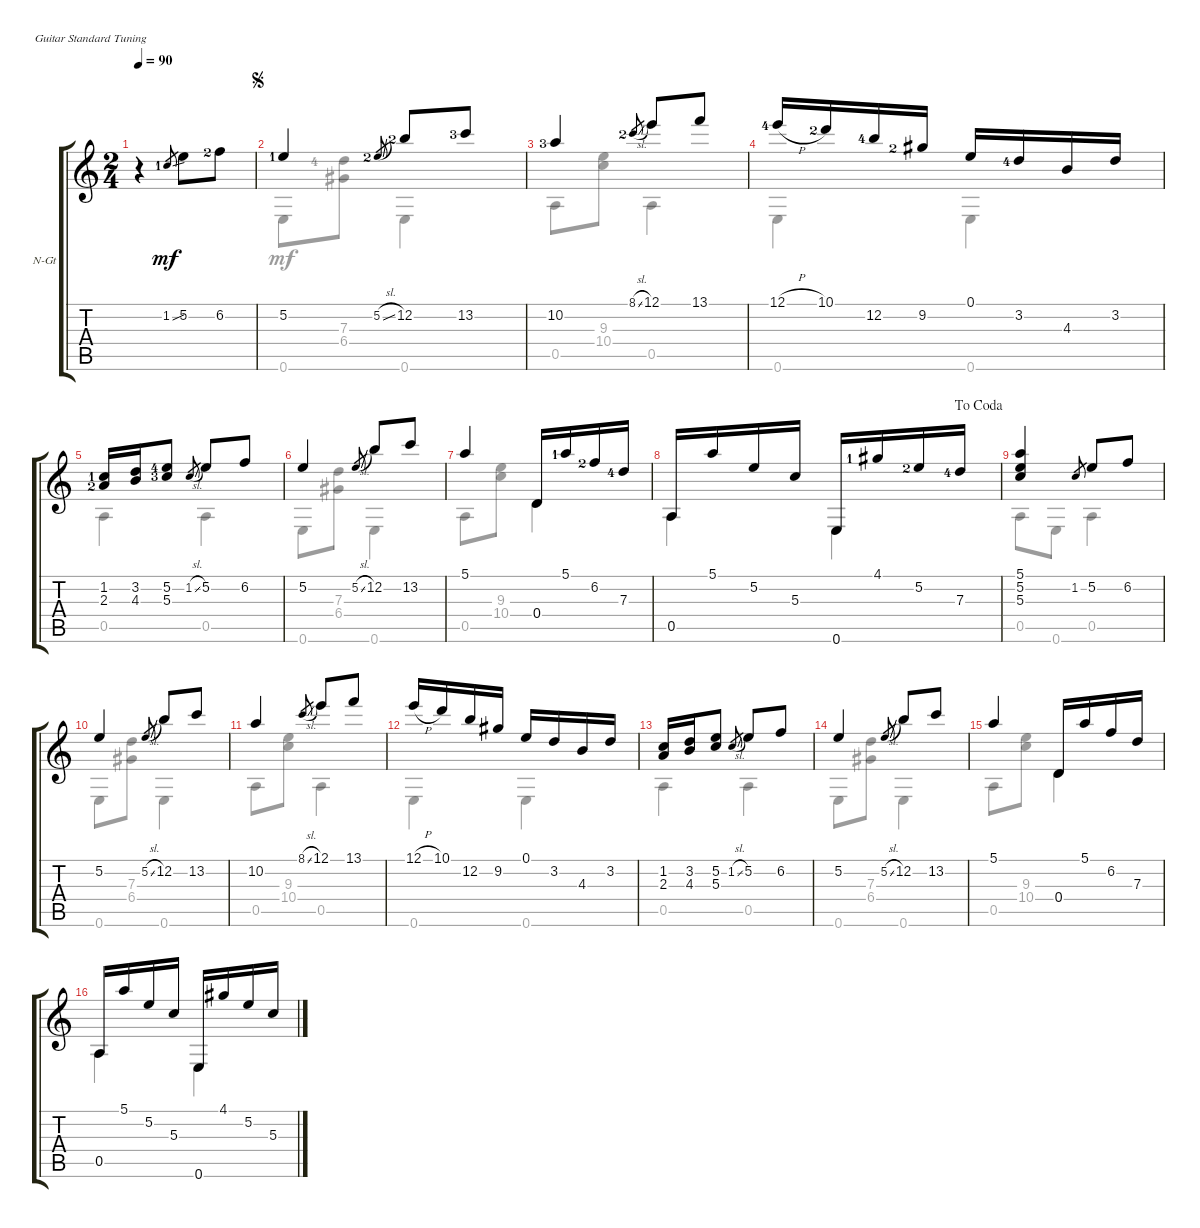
\defaultSystemsLayout 4
\bracketExtendMode groupsimilarinstruments
\firstSystemTrackNameOrientation horizontal
\otherSystemsTrackNameOrientation horizontal
\track ("Nylon Guitar" "N-Gt") {instrument acousticguitarnylon}
\staff {score tabs}
\tuning (E4 B3 G3 D3 A2 E2)
\voice
\ts (2 4)
\tempo 90
\clef g2
\ks c
r.4{dy mf instrument acousticguitarnylon} 1.2{sou lf 2}.8{gr} 5.2.8 6.2{lf 3}.8 |
\jump segno
5.2{lf 2}.4 5.2{sl lf 3}.8{gr} 12.2{lf 3}.8 13.2{lf 4}.8 |
10.2{lf 4}.4 8.1{sl lf 3}.8{gr} 12.1.8 13.1.8 |
12.1{h lf 5}.16 10.1{lf 3}.16 12.2{lf 5}.16 9.2{lf 3}.16 0.1.16 3.2{lf 5}.16 4.3.16 3.2.16 |
(1.2{lf 2} 2.3{lf 3}).16 (3.2 4.3).16 (5.2{lf 5} 5.3{lf 4}).8 1.2{sl}.8{gr} 5.2.8 6.2.8 |
5.2.4 5.2{sl}.8{gr} 12.2.8 13.2.8 |
5.1.4 0.4.16 5.1{lf 2}.16 6.2{lf 3}.16 7.3{lf 5}.16 |
\jump dacoda
0.5.16 5.1.16 5.2.16 5.3.16 0.6.16 4.1{lf 2}.16 5.2{lf 3}.16 7.3{lf 5}.16 |
(5.1 5.2 5.3).4 1.2.8{gr} 5.2.8 6.2.8 |
5.2.4 5.2{sl}.8{gr} 12.2.8 13.2.8 |
10.2.4 8.1{sl}.8{gr} 12.1.8 13.1.8 |
12.1{h}.16 10.1.16 12.2.16 9.2.16 0.1.16 3.2.16 4.3.16 3.2.16 |
(1.2 2.3).16 (3.2 4.3).16 (5.2 5.3).8 1.2{sl}.8{gr} 5.2.8 6.2.8 |
5.2.4 5.2{sl}.8{gr} 12.2.8 13.2.8 |
5.1.4 0.4.16 5.1.16 6.2.16 7.3.16 |
0.5.16 5.1.16 5.2.16 5.3.16 0.6.16 4.1.16 5.2.16 5.3.16
\voice
\clef g2
\ottava regular
\simile none
\ks c
|
0.6.8 (7.3{lf 5} 6.4).8 0.6.4 |
0.5.8 (9.3 10.4).8 0.5.4 |
0.6.4 0.6.4 |
0.5.4 0.5.4 |
0.6.8 (7.3 6.4).8 0.6.4 |
0.5.8 (9.3 10.4).8 0.4.4 |
0.5.4 0.6.4 |
0.5.8 0.6.8 0.5.4 |
0.6.8 (7.3 6.4).8 0.6.4 |
0.5.8 (9.3 10.4).8 0.5.4 |
0.6.4 0.6.4 |
0.5.4 0.5.4 |
0.6.8 (7.3 6.4).8 0.6.4 |
0.5.8 (9.3 10.4).8 0.4.4 |
0.5.4 0.6.4
